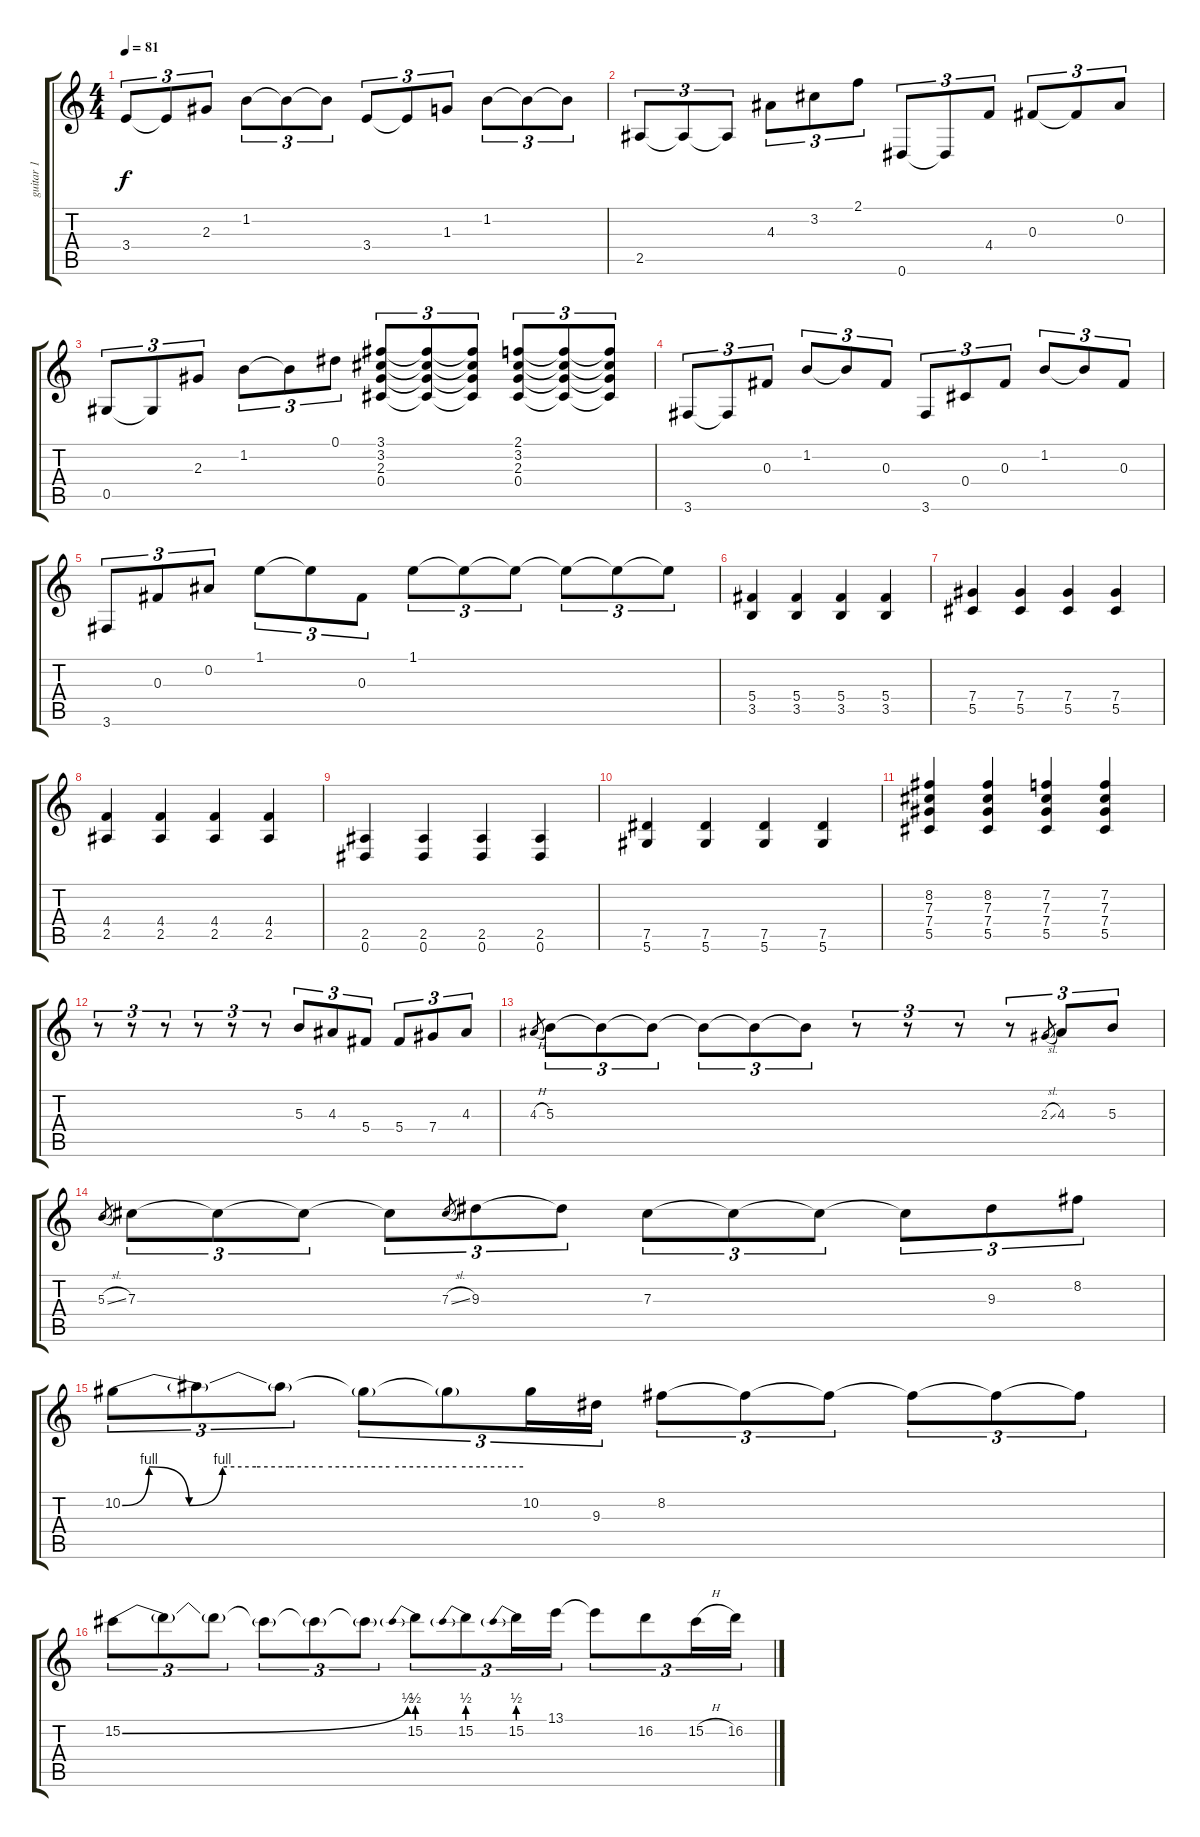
\track ("guitar 1" "guitar 1") {instrument electricguitarjazz}
\staff {score tabs}
\tuning (Eb4 Bb3 Gb3 Db3 Ab2 Eb2) {hide}
\ts (4 4)
\tempo 81
\clef g2
\ks c
3.4.8{tu (3 2) dy f} 3.4{t}.8{tu (3 2)} 2.3.8{tu (3 2)} 1.2.8{tu (3 2)} 1.2{t}.8{tu (3 2)} 1.2{t}.8{tu (3 2)} 3.4.8{tu (3 2)} 3.4{t}.8{tu (3 2)} 1.3.8{tu (3 2)} 1.2.8{tu (3 2)} 1.2{t}.8{tu (3 2)} 1.2{t}.8{tu (3 2)} |
2.5.8{tu (3 2)} 2.5{t}.8{tu (3 2)} 2.5{t}.8{tu (3 2)} 4.3.8{tu (3 2)} 3.2.8{tu (3 2)} 2.1.8{tu (3 2)} 0.6.8{tu (3 2)} 0.6{t}.8{tu (3 2)} 4.4.8{tu (3 2)} 0.3.8{tu (3 2)} 0.3{t}.8{tu (3 2)} 0.2.8{tu (3 2)} |
0.5.8{tu (3 2)} 0.5{t}.8{tu (3 2)} 2.3.8{tu (3 2)} 1.2.8{tu (3 2)} 1.2{t}.8{tu (3 2)} 0.1.8{tu (3 2)} (3.1 3.2 2.3 0.4).8{tu (3 2)} (3.1{t} 3.2{t} 2.3{t} 0.4{t}).8{tu (3 2)} (3.1{t} 3.2{t} 2.3{t} 0.4{t}).8{tu (3 2)} (2.1 3.2 2.3 0.4).8{tu (3 2)} (2.1{t} 3.2{t} 2.3{t} 0.4{t}).8{tu (3 2)} (2.1{t} 3.2{t} 2.3{t} 0.4{t}).8{tu (3 2)} |
3.6.8{tu (3 2)} 3.6{t}.8{tu (3 2)} 0.3.8{tu (3 2)} 1.2.8{tu (3 2)} 1.2{t}.8{tu (3 2)} 0.3.8{tu (3 2)} 3.6.8{tu (3 2)} 0.4.8{tu (3 2)} 0.3.8{tu (3 2)} 1.2.8{tu (3 2)} 1.2{t}.8{tu (3 2)} 0.3.8{tu (3 2)} |
3.6.8{tu (3 2)} 0.3.8{tu (3 2)} 0.2.8{tu (3 2)} 1.1.8{tu (3 2)} 1.1{t}.8{tu (3 2)} 0.3.8{tu (3 2)} 1.1.8{tu (3 2)} 1.1{t}.8{tu (3 2)} 1.1{t}.8{tu (3 2)} 1.1{t}.8{tu (3 2)} 1.1{t}.8{tu (3 2)} 1.1{t}.8{tu (3 2)} |
(5.4 3.5).4{instrument overdrivenguitar} (5.4 3.5).4 (5.4 3.5).4 (5.4 3.5).4 |
(7.4 5.5).4 (7.4 5.5).4 (7.4 5.5).4 (7.4 5.5).4 |
(4.4 2.5).4 (4.4 2.5).4 (4.4 2.5).4 (4.4 2.5).4 |
(2.5 0.6).4 (2.5 0.6).4 (2.5 0.6).4 (2.5 0.6).4 |
(7.5 5.6).4 (7.5 5.6).4 (7.5 5.6).4 (7.5 5.6).4 |
(8.2 7.3 7.4 5.5).4 (8.2 7.3 7.4 5.5).4 (7.2 7.3 7.4 5.5).4 (7.2 7.3 7.4 5.5).4 |
r.8{tu (3 2)} r.8{tu (3 2)} r.8{tu (3 2)} r.8{tu (3 2)} r.8{tu (3 2)} r.8{tu (3 2)} 5.3.8{tu (3 2)} 4.3.8{tu (3 2)} 5.4.8{tu (3 2)} 5.4.8{tu (3 2)} 7.4.8{tu (3 2)} 4.3.8{tu (3 2)} |
4.3{h}.8{gr} 5.3.8{tu (3 2)} 5.3{t}.8{tu (3 2)} 5.3{t}.8{tu (3 2)} 5.3{t}.8{tu (3 2)} 5.3{t}.8{tu (3 2)} 5.3{t}.8{tu (3 2)} r.8{tu (3 2)} r.8{tu (3 2)} r.8{tu (3 2)} r.8{tu (3 2)} 2.3{sl}.8{gr} 4.3.8{tu (3 2)} 5.3.8{tu (3 2)} |
5.3{sl}.8{gr} 7.3.8{tu (3 2)} 7.3{t}.8{tu (3 2)} 7.3{t}.8{tu (3 2)} 7.3{t}.8{tu (3 2)} 7.3{sl}.8{gr} 9.3.8{tu (3 2)} 9.3{t}.8{tu (3 2)} 7.3.8{tu (3 2)} 7.3{t}.8{tu (3 2)} 7.3{t}.8{tu (3 2)} 7.3{t}.8{tu (3 2)} 9.3.8{tu (3 2)} 8.2.8{tu (3 2)} |
10.2{be (custom 0 0 4 4 10 0 15 4 20 4 25 4 30 4 40 4 50 4 60 4)}.8{tu (3 2)} 10.2{t}.8{tu (3 2)} 10.2{t}.8{tu (3 2)} 10.2{t}.8{tu (3 2)} 10.2{t}.8{tu (3 2)} 10.2.16{tu (3 2)} 9.3.16{tu (3 2)} 8.2.8{tu (3 2)} 8.2{t}.8{tu (3 2)} 8.2{t}.8{tu (3 2)} 8.2{t}.8{tu (3 2)} 8.2{t}.8{tu (3 2)} 8.2{t}.8{tu (3 2)} |
15.2{be (bend 0 0 60 2)}.8{tu (3 2)} 15.2{t}.8{tu (3 2)} 15.2{t}.8{tu (3 2)} 15.2{t}.8{tu (3 2)} 15.2{t}.8{tu (3 2)} 15.2{t}.8{tu (3 2)} 15.2{be (prebend 0 2 60 2)}.8{tu (3 2)} 15.2{be (prebend 0 2 60 2)}.8{tu (3 2)} 15.2{be (prebend 0 2 60 2)}.16{tu (3 2)} 13.1.16{tu (3 2)} 13.1{t}.8{tu (3 2)} 16.2.8{tu (3 2)} 15.2{h}.16{tu (3 2)} 16.2{h}.16{tu (3 2)}
